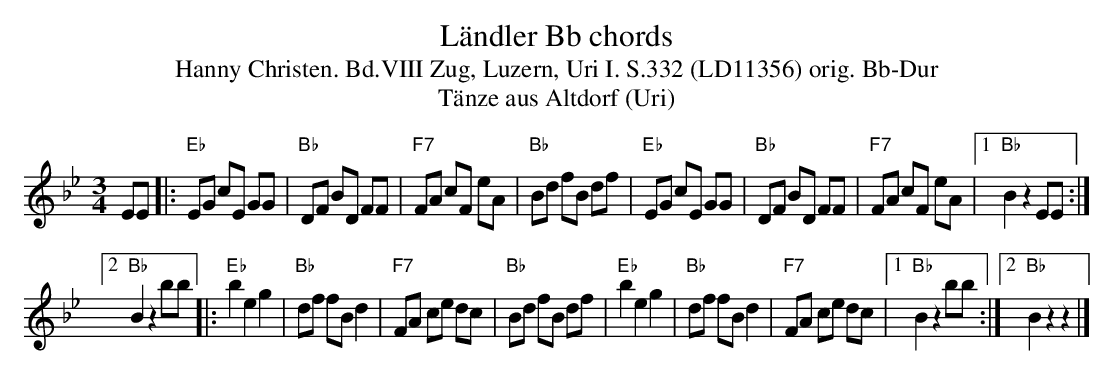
X:1
T: L\"andler Bb chords
T:Hanny Christen. Bd.VIII Zug, Luzern, Uri I. S.332 (LD11356) orig. Bb-Dur
T: T\"anze aus Altdorf (Uri)
M:3/4
L:1/8
K:Bb %%MIDI gchordon
EE |: "Eb"EG cE GG | "Bb"DF BD FF | "F7"FA cF eA | "Bb"Bd fB df | "Eb"EG cE GG | "Bb"DF BD FF | "F7"FA cF eA |1 "Bb"B2z2EE :|2
"Bb"B2z2bb |: "Eb"b2e2g2 | "Bb"df fB d2 | "F7"FA ce dc | "Bb"Bd fB df | "Eb"b2e2g2 | "Bb"df fB d2 | "F7"FA ce dc |1 "Bb"B2z2bb :|2 "Bb"B2z2z2 |]
